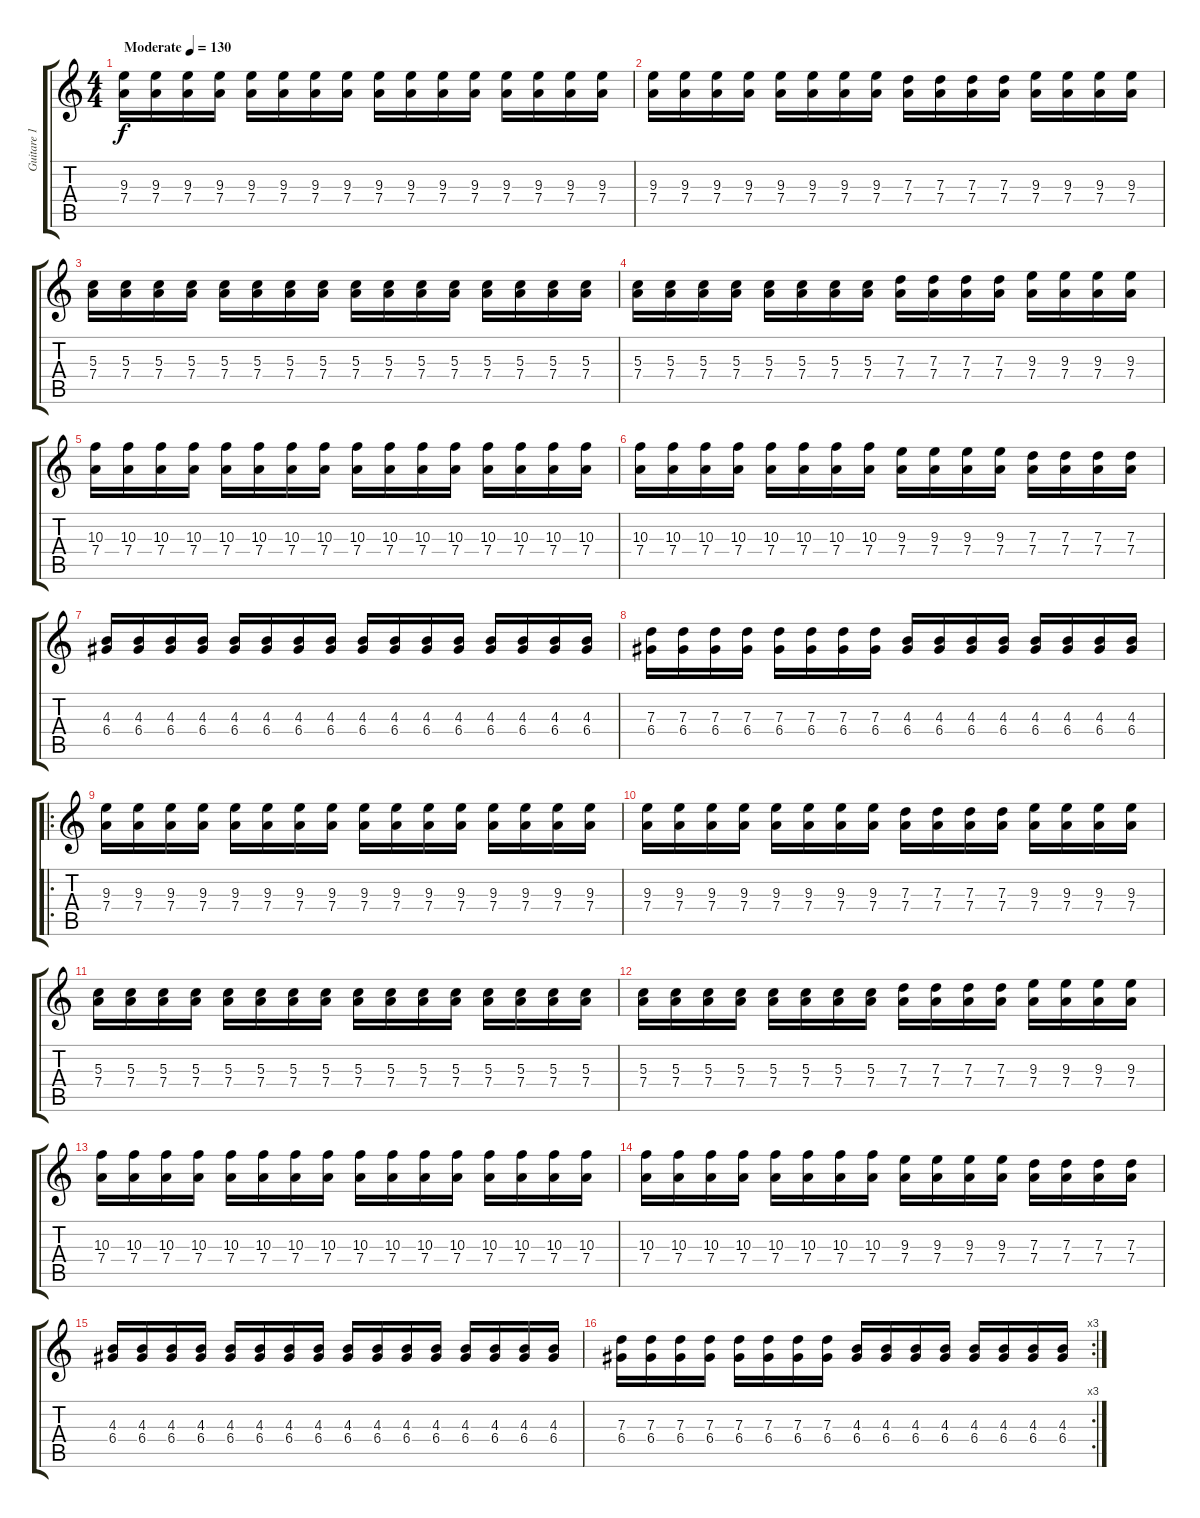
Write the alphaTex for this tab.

\track ("Guitare 1" "Guitare 1") {instrument distortionguitar}
\staff {score tabs}
\tuning (E4 B3 G3 D3 A2 E2) {hide}
\ts (4 4)
\tempo (130 "Moderate")
\clef g2
\ks c
(9.3 7.4).16{dy f instrument distortionguitar} (9.3 7.4).16 (9.3 7.4).16 (9.3 7.4).16 (9.3 7.4).16 (9.3 7.4).16 (9.3 7.4).16 (9.3 7.4).16 (9.3 7.4).16 (9.3 7.4).16 (9.3 7.4).16 (9.3 7.4).16 (9.3 7.4).16 (9.3 7.4).16 (9.3 7.4).16 (9.3 7.4).16 |
(9.3 7.4).16 (9.3 7.4).16 (9.3 7.4).16 (9.3 7.4).16 (9.3 7.4).16 (9.3 7.4).16 (9.3 7.4).16 (9.3 7.4).16 (7.3 7.4).16 (7.3 7.4).16 (7.3 7.4).16 (7.3 7.4).16 (9.3 7.4).16 (9.3 7.4).16 (9.3 7.4).16 (9.3 7.4).16 |
(5.3 7.4).16 (5.3 7.4).16 (5.3 7.4).16 (5.3 7.4).16 (5.3 7.4).16 (5.3 7.4).16 (5.3 7.4).16 (5.3 7.4).16 (5.3 7.4).16 (5.3 7.4).16 (5.3 7.4).16 (5.3 7.4).16 (5.3 7.4).16 (5.3 7.4).16 (5.3 7.4).16 (5.3 7.4).16 |
(5.3 7.4).16 (5.3 7.4).16 (5.3 7.4).16 (5.3 7.4).16 (5.3 7.4).16 (5.3 7.4).16 (5.3 7.4).16 (5.3 7.4).16 (7.3 7.4).16 (7.3 7.4).16 (7.3 7.4).16 (7.3 7.4).16 (9.3 7.4).16 (9.3 7.4).16 (9.3 7.4).16 (9.3 7.4).16 |
(10.3 7.4).16 (10.3 7.4).16 (10.3 7.4).16 (10.3 7.4).16 (10.3 7.4).16 (10.3 7.4).16 (10.3 7.4).16 (10.3 7.4).16 (10.3 7.4).16 (10.3 7.4).16 (10.3 7.4).16 (10.3 7.4).16 (10.3 7.4).16 (10.3 7.4).16 (10.3 7.4).16 (10.3 7.4).16 |
(10.3 7.4).16 (10.3 7.4).16 (10.3 7.4).16 (10.3 7.4).16 (10.3 7.4).16 (10.3 7.4).16 (10.3 7.4).16 (10.3 7.4).16 (9.3 7.4).16 (9.3 7.4).16 (9.3 7.4).16 (9.3 7.4).16 (7.3 7.4).16 (7.3 7.4).16 (7.3 7.4).16 (7.3 7.4).16 |
(4.3 6.4).16 (4.3 6.4).16 (4.3 6.4).16 (4.3 6.4).16 (4.3 6.4).16 (4.3 6.4).16 (4.3 6.4).16 (4.3 6.4).16 (4.3 6.4).16 (4.3 6.4).16 (4.3 6.4).16 (4.3 6.4).16 (4.3 6.4).16 (4.3 6.4).16 (4.3 6.4).16 (4.3 6.4).16 |
(7.3 6.4).16 (7.3 6.4).16 (7.3 6.4).16 (7.3 6.4).16 (7.3 6.4).16 (7.3 6.4).16 (7.3 6.4).16 (7.3 6.4).16 (4.3 6.4).16 (4.3 6.4).16 (4.3 6.4).16 (4.3 6.4).16 (4.3 6.4).16 (4.3 6.4).16 (4.3 6.4).16 (4.3 6.4).16 |
\ro
(9.3 7.4).16 (9.3 7.4).16 (9.3 7.4).16 (9.3 7.4).16 (9.3 7.4).16 (9.3 7.4).16 (9.3 7.4).16 (9.3 7.4).16 (9.3 7.4).16 (9.3 7.4).16 (9.3 7.4).16 (9.3 7.4).16 (9.3 7.4).16 (9.3 7.4).16 (9.3 7.4).16 (9.3 7.4).16 |
(9.3 7.4).16 (9.3 7.4).16 (9.3 7.4).16 (9.3 7.4).16 (9.3 7.4).16 (9.3 7.4).16 (9.3 7.4).16 (9.3 7.4).16 (7.3 7.4).16 (7.3 7.4).16 (7.3 7.4).16 (7.3 7.4).16 (9.3 7.4).16 (9.3 7.4).16 (9.3 7.4).16 (9.3 7.4).16 |
(5.3 7.4).16 (5.3 7.4).16 (5.3 7.4).16 (5.3 7.4).16 (5.3 7.4).16 (5.3 7.4).16 (5.3 7.4).16 (5.3 7.4).16 (5.3 7.4).16 (5.3 7.4).16 (5.3 7.4).16 (5.3 7.4).16 (5.3 7.4).16 (5.3 7.4).16 (5.3 7.4).16 (5.3 7.4).16 |
(5.3 7.4).16 (5.3 7.4).16 (5.3 7.4).16 (5.3 7.4).16 (5.3 7.4).16 (5.3 7.4).16 (5.3 7.4).16 (5.3 7.4).16 (7.3 7.4).16 (7.3 7.4).16 (7.3 7.4).16 (7.3 7.4).16 (9.3 7.4).16 (9.3 7.4).16 (9.3 7.4).16 (9.3 7.4).16 |
(10.3 7.4).16 (10.3 7.4).16 (10.3 7.4).16 (10.3 7.4).16 (10.3 7.4).16 (10.3 7.4).16 (10.3 7.4).16 (10.3 7.4).16 (10.3 7.4).16 (10.3 7.4).16 (10.3 7.4).16 (10.3 7.4).16 (10.3 7.4).16 (10.3 7.4).16 (10.3 7.4).16 (10.3 7.4).16 |
(10.3 7.4).16 (10.3 7.4).16 (10.3 7.4).16 (10.3 7.4).16 (10.3 7.4).16 (10.3 7.4).16 (10.3 7.4).16 (10.3 7.4).16 (9.3 7.4).16 (9.3 7.4).16 (9.3 7.4).16 (9.3 7.4).16 (7.3 7.4).16 (7.3 7.4).16 (7.3 7.4).16 (7.3 7.4).16 |
(4.3 6.4).16 (4.3 6.4).16 (4.3 6.4).16 (4.3 6.4).16 (4.3 6.4).16 (4.3 6.4).16 (4.3 6.4).16 (4.3 6.4).16 (4.3 6.4).16 (4.3 6.4).16 (4.3 6.4).16 (4.3 6.4).16 (4.3 6.4).16 (4.3 6.4).16 (4.3 6.4).16 (4.3 6.4).16 |
\rc 3
(7.3 6.4).16 (7.3 6.4).16 (7.3 6.4).16 (7.3 6.4).16 (7.3 6.4).16 (7.3 6.4).16 (7.3 6.4).16 (7.3 6.4).16 (4.3 6.4).16 (4.3 6.4).16 (4.3 6.4).16 (4.3 6.4).16 (4.3 6.4).16 (4.3 6.4).16 (4.3 6.4).16 (4.3 6.4).16
